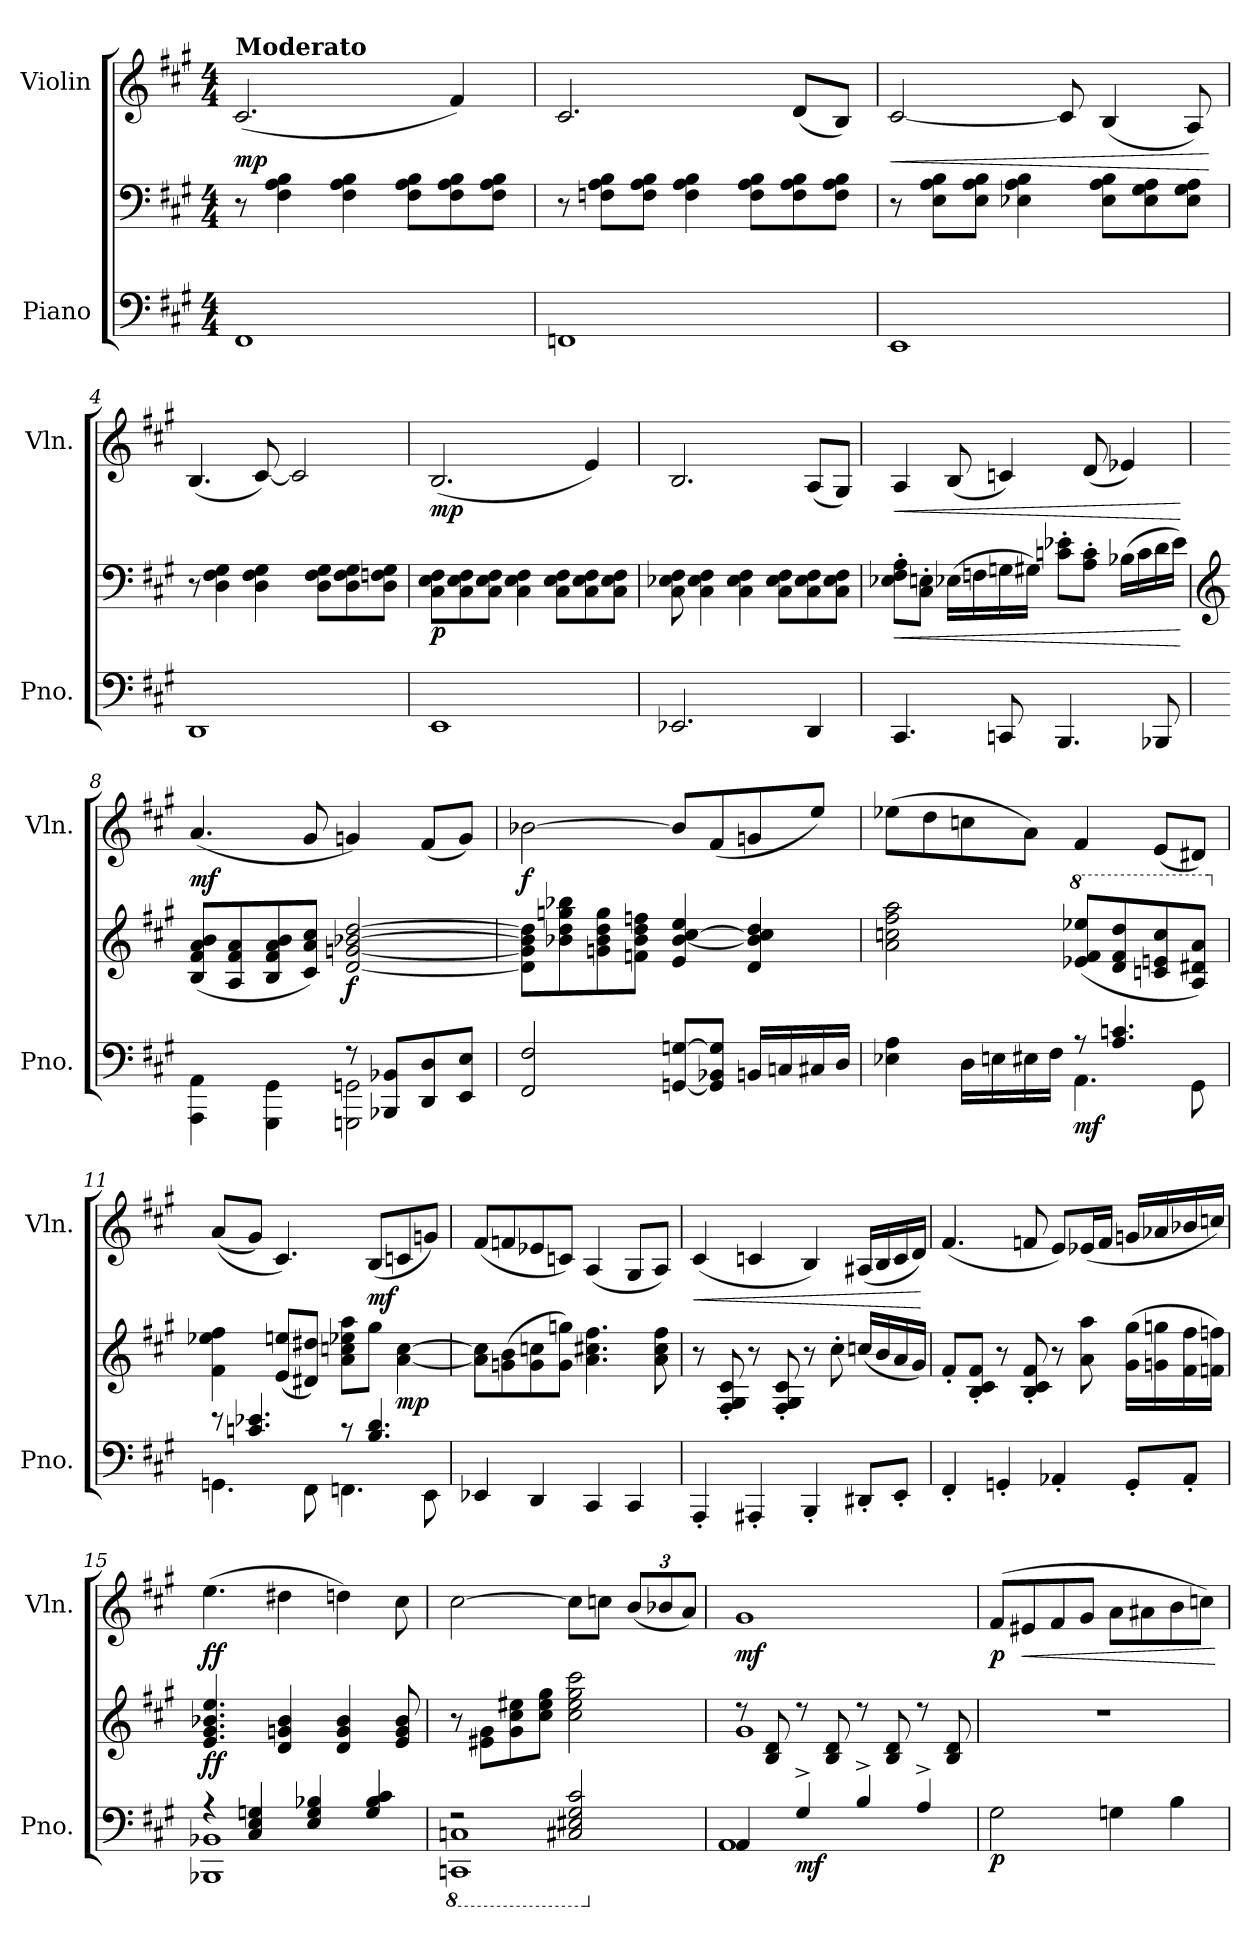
**kern	**kern	**dynam	**kern	**dynam
*part2	*part2	*part2	*part1	*part1
*staff3	*staff2	*staff2/3	*staff1	*staff1
*I"Piano	*	*	*I"Violin	*
*I'Pno.	*	*	*I'Vln.	*
*clefF4	*clefF4	*	*clefG2	*
*k[f#c#g#]	*k[f#c#g#]	*	*k[f#c#g#]	*
*M4/4	*M4/4	*	*M4/4	*
*MM100	*MM100	*	*MM100	*
=1	=1	=1	=1	=1
!	!	!	!LO:TX:a:B:t=Moderato	!
!	!	!LO:DY:b=2	!	!
!	!	!LO:DY:n=1:b	!	!LO:DY:b
1FF#	8r	mp p	(2.c#/	mp
.	4F#\ 4A\ 4B\	.	.	.
.	4F#\ 4A\ 4B\	.	.	.
.	8F#\ 8A\ 8B\L	.	.	.
.	8F#\ 8A\ 8B\	.	4f#/)	.
.	8F#\ 8A\ 8B\J	.	.	.
=2	=2	=2	=2	=2
1FFn	8r	.	2.c#/	.
.	8Fn\ 8A\ 8B\L	.	.	.
.	8F\ 8A\ 8B\J	.	.	.
.	4F\ 4A\ 4B\	.	.	.
.	8F\ 8A\ 8B\L	.	.	.
.	8F\ 8A\ 8B\	.	(8d/L	.
.	8F\ 8A\ 8B\J	.	8B/J)	.
=3	=3	=3	=3	=3
!	!	!	!	!LO:HP:b
1EE	8r	.	[2c#/	<
.	8E\ 8A\ 8B\L	.	.	.
.	8E\ 8A\ 8B\J	.	.	.
.	4E-X\ 4A\ 4B\	.	.	.
.	.	.	8c#/]	.
.	8E-\ 8A\ 8B\L	.	(>4B/	.
.	8E-\ 8G#\ 8A\	.	.	.
.	8E-\ 8G#\ 8A\J	.	8A/)	.
.	.	.	.	[
=4	=4	=4	=4	=4
1DD	8r	.	(>4.B/	.
.	4D\ 4F#\ 4G#\	.	.	.
.	4D\ 4F#\ 4G#\	.	[8c#/)	.
.	.	.	2c#/]	.
.	8D\ 8F#\ 8G#\L	.	.	.
.	8D\ 8F#\ 8G#\	.	.	.
.	8D\ 8Fn\ 8G#\J	.	.	.
!!LO:LB:g=z
=5	=5	=5	=5	=5
!	!	!LO:DY:b	!	!LO:DY:b
1EE	8C#\ 8E\ 8F#\L	p	(2.B/	mp
.	8C#\ 8E\ 8F#\	.	.	.
.	8C#\ 8E\ 8F#\J	.	.	.
.	4C#\ 4E\ 4F#\	.	.	.
.	8C#\ 8E\ 8F#\L	.	.	.
.	8C#\ 8E\ 8F#\	.	4e/)	.
.	8C#\ 8E\ 8F#\J	.	.	.
=6	=6	=6	=6	=6
2.EE-X/	8C#\ 8E-X\ 8F#\	.	2.B/	.
.	4C#\ 4E-\ 4F#\	.	.	.
.	4C#\ 4E-\ 4F#\	.	.	.
.	8C#\ 8E-\ 8F#\L	.	.	.
4DD/	8C#\ 8E-\ 8F#\	.	(8A/L	.
.	8C#\ 8E-\ 8F#\J	.	8G#/J)	.
=7	=7	=7	=7	=7
!	!	!LO:HP:b	!	!LO:HP:b
4.CC#/	8E-X\' 8F#\' 8A\'L	<	4A/	<
.	8C#\' 8En\'J	.	.	.
.	(16E-X\LL	.	(8B/	.
.	16Fn\	.	.	.
8CCn/	16Gn\	.	4cn/)	.
.	16G#X\JJ)	.	.	.
4.BBB/	8cn\' 8e-X\'L	.	.	.
.	8A\' 8c\'J	.	(8d/	.
.	(16B-X\LL	.	4e-X/)	.
.	16c\	.	.	.
8BBB-X/	16d\	.	.	.
.	16e-\JJ)	.	.	.
.	.	[	.	[
!!LO:LB:g=z
=8	=8	=8	=8	=8
*	*clefG2	*	*	*
*^	*	*	*	*
!	!	!	!	!	!LO:DY:b
4ryy	4AAA\ 4AA\	(8B/ 8f#/ 8a/ 8b/L	.	(4.a/	mf
.	.	8A/ 8f#/ 8a/	.	.	.
4ryy	4GGG#\ 4GG#\	8B/ 8f#/ 8a/ 8b/	.	.	.
.	.	8c#/ 8a/ 8cc#/J)	.	8g#/	.
!	!	!	!LO:DY:b	!	!
8r	2GGGn\ 2GGn\	[2d/ [2gn/ [2b-X/ [2dd/	f	4gn/)	.
8BBB-X/ 8BB-X/L	.	.	.	.	.
8DD/ 8D/	.	.	.	(8f#/L	.
8EE/ 8E/J	.	.	.	8g/J)	.
*v	*v	*	*	*	*
=9	=9	=9	=9	=9
!	!	!	!	!LO:DY:b
2FF#/ 2F#/	8d\] 8g\] 8b-\] 8dd\]L	.	[2b-X\	f
.	8b-X\ 8dd\ 8ggn\ 8bb-X\	.	.	.
.	8gn\ 8b-\ 8dd\ 8gg\	.	.	.
.	8fn\ 8b-\ 8dd\ 8ffn\J	.	.	.
[8GGn/ [8Gn/L	4e/ [4b-/ [4cc#/ 4ee/	.	8b-/L]	.
8GG/] 8BB-X/ 8G/]J	.	.	(8f#/	.
16BBn/LL	4d/ 4b-/] 4cc#/] 4dd/	.	8gn/	.
16Cn/	.	.	.	.
16C#X/	.	.	8ee/J)	.
16D/JJ	.	.	.	.
=10	=10	=10	=10	=10
*^	*	*	*	*
4E-X\ 4A\	2ryy	2a\ 2ccn\ 2ff#\ 2aa\	.	(8ee-X\L	.
.	.	.	.	8dd\	.
16D\LL	.	.	.	8ccn\	.
16En\	.	.	.	.	.
16E#X\	.	.	.	8a\J)	.
16F#\JJ	.	.	.	.	.
*	*	*8va	*	*	*
!	!	!	!LO:DY:b=2	!	!
8r	4.AA\	(8ee-X/ 8ff#/ 8eee-X/L	mf	4f#/	.
4.A/ 4.cn/	.	8dd/ 8ff#/ 8ddd/	.	.	.
.	.	8ccn/ 8een/ 8ccc/	.	(8e/L	.
.	8GG#\	8a/ 8dd#X/ 8aa/J)	.	8d#X/J)	.
!!LO:PB:g=z
=11	=11	=11	=11	=11	=11
*	*	*X8va	*	*	*
8r	4.GGn\	4f#\ 4ee-X\ 4ff#\	.	((8a/L	.
4.cn/ 4.e-X/	.	.	.	8g#/J)	.
.	.	(8e/ 8een/L	.	4.c#/)	.
.	8FF#\	8d#X/ 8dd#X/J)	.	.	.
8r	4.FFn\	8a\ 8ccn\ 8ee-X\ 8aa\L	.	.	.
!	!	!	!	!	!LO:DY:b
4.B/ 4.d/	.	8gg#\J	.	(8B/L	mf
!	!	!	!LO:DY:b	!	!
.	.	[4a\ [4cc\	mp	8cn/	.
.	8EE\	.	.	8gn/J)	.
*v	*v	*	*	*	*
=12	=12	=12	=12	=12
4EE-X/	8a\] 8cc\]L	.	(8f#/L	.
.	(8gn\ 8b\	.	8fn/	.
4DD/	8g\ 8ccn\	.	8e-X/	.
.	8g\ 8ggn\J)	.	8cn/J)	.
4CC#/	4.a\ 4.cc#X\ 4.ff#\	.	(4A/	.
4CC#/	.	.	8G#/L	.
.	8a\ 8cc#\ 8ff#\	.	8A/J)	.
=13	=13	=13	=13	=13
!	!	!	!	!LO:HP:b
4AAA'/	8r	.	(4c#/	<
.	8F#/' 8G#/' 8c#/'	.	.	.
4AAA#X'/	8r	.	4cn/	.
.	8F#/' 8G#/' 8c#/'	.	.	.
4BBB'/	8r	.	4B/)	.
.	8cc#'\	.	.	.
8DD#X'/L	(16ccn/LL	.	(16A#X/LL	.
.	16b/	.	16B/	.
8EE'/J	16a/	.	16c/	.
.	16g#/JJ)	.	16d/JJ)	.
.	.	.	.	[
!!LO:LB:g=z
=14	=14	=14	=14	=14
4FF#'/	8f#'/L	.	(4.f#/	.
.	8B/' 8c#/' 8f#/'J	.	.	.
4GGn'/	8r	.	.	.
.	8B/' 8c#/' 8f#/'	.	8fn/	.
4AA-X'/	8r	.	8e/L)	.
.	8a\ 8aa\	.	(16e-X/L	.
.	.	.	16f/JJ	.
8GG'/L	(16g#\ 16gg#\LL	.	16gn/LL	.
.	16gn\ 16ggn\	.	16a-X/	.
8AA-'/J	16f#\ 16ff#\	.	16b-X/	.
.	16fn\ 16ffn\JJ)	.	16ccn/JJ)	.
=15	=15	=15	=15	=15
*^	*	*	*	*
!	!	!	!LO:DY:b	!	!LO:DY:b
4r	1BBB-X 1BB-X	4.e/ 4.g#/ 4.b-X/ 4.ee/	ff	(4.ee\	ff
4C#/ 4E/ 4Gn/	.	.	.	.	.
.	.	4d/ 4gn/ 4b-/	.	4dd#X\	.
4E/ 4G/ 4B-X/	.	.	.	.	.
.	.	4d/ 4g/ 4b-/	.	4ddn\)	.
4G/ 4B-/ 4c#/	.	.	.	.	.
.	.	8e/ 8g/ 8b-/	.	8cc#\	.
=16	=16	=16	=16	=16	=16
*8ba	*	*	*	*	*
2r	1CCCn 1CCn	8r	.	[2cc#\	.
.	.	8e#X\ 8g#\L	.	.	.
.	.	8g#\ 8cc#\ 8ee#X\	.	.	.
.	.	8cc#\ 8ee#\ 8gg#\J	.	.	.
2CC#X/ 2EE#X/ 2GG#/ 2C#/	.	2cc#\ 2ee#\ 2gg#\ 2ccc#\	.	8cc#\L]	.
.	.	.	.	8ccn\J	.
*	*	*	*	*Xbrackettup	*
.	.	.	.	(12b/L	.
.	.	.	.	12b-X/	.
.	.	.	.	12a/J)	.
=17	=17	=17	=17	=17	=17
*X8ba	*	*	*	*	*
*	*	*^	*	*	*
!	!	!	!	!	!	!LO:DY:b
4AA/	1AA	8r	1g#	.	1g#	mf
.	.	8B/ 8d/	.	.	.	.
!	!	!	!	!LO:DY:b=2	!	!
4G#^/	.	8r	.	mf	.	.
.	.	8B/ 8d/	.	.	.	.
4B^/	.	8r	.	.	.	.
.	.	8B/ 8d/	.	.	.	.
4A^/	.	8r	.	.	.	.
.	.	8B/ 8d/	.	.	.	.
*v	*v	*	*	*	*	*
*	*v	*v	*	*	*
!!LO:LB:g=z
=18	=18	=18	=18	=18
!	!	!LO:DY:b=2	!	!LO:DY:b
2G#\	1r	p	(8f#/L	p
!	!	!	!	!LO:HP:b
.	.	.	8e#X/	<
.	.	.	8f#/	.
.	.	.	8g#/J	.
4Gn\	.	.	8a\L	.
.	.	.	8a#X\	.
4B\	.	.	8b\	.
.	.	.	8ccn\J)	.
.	.	.	.	[
=	=	=	=	=
*-	*-	*-	*-	*-
